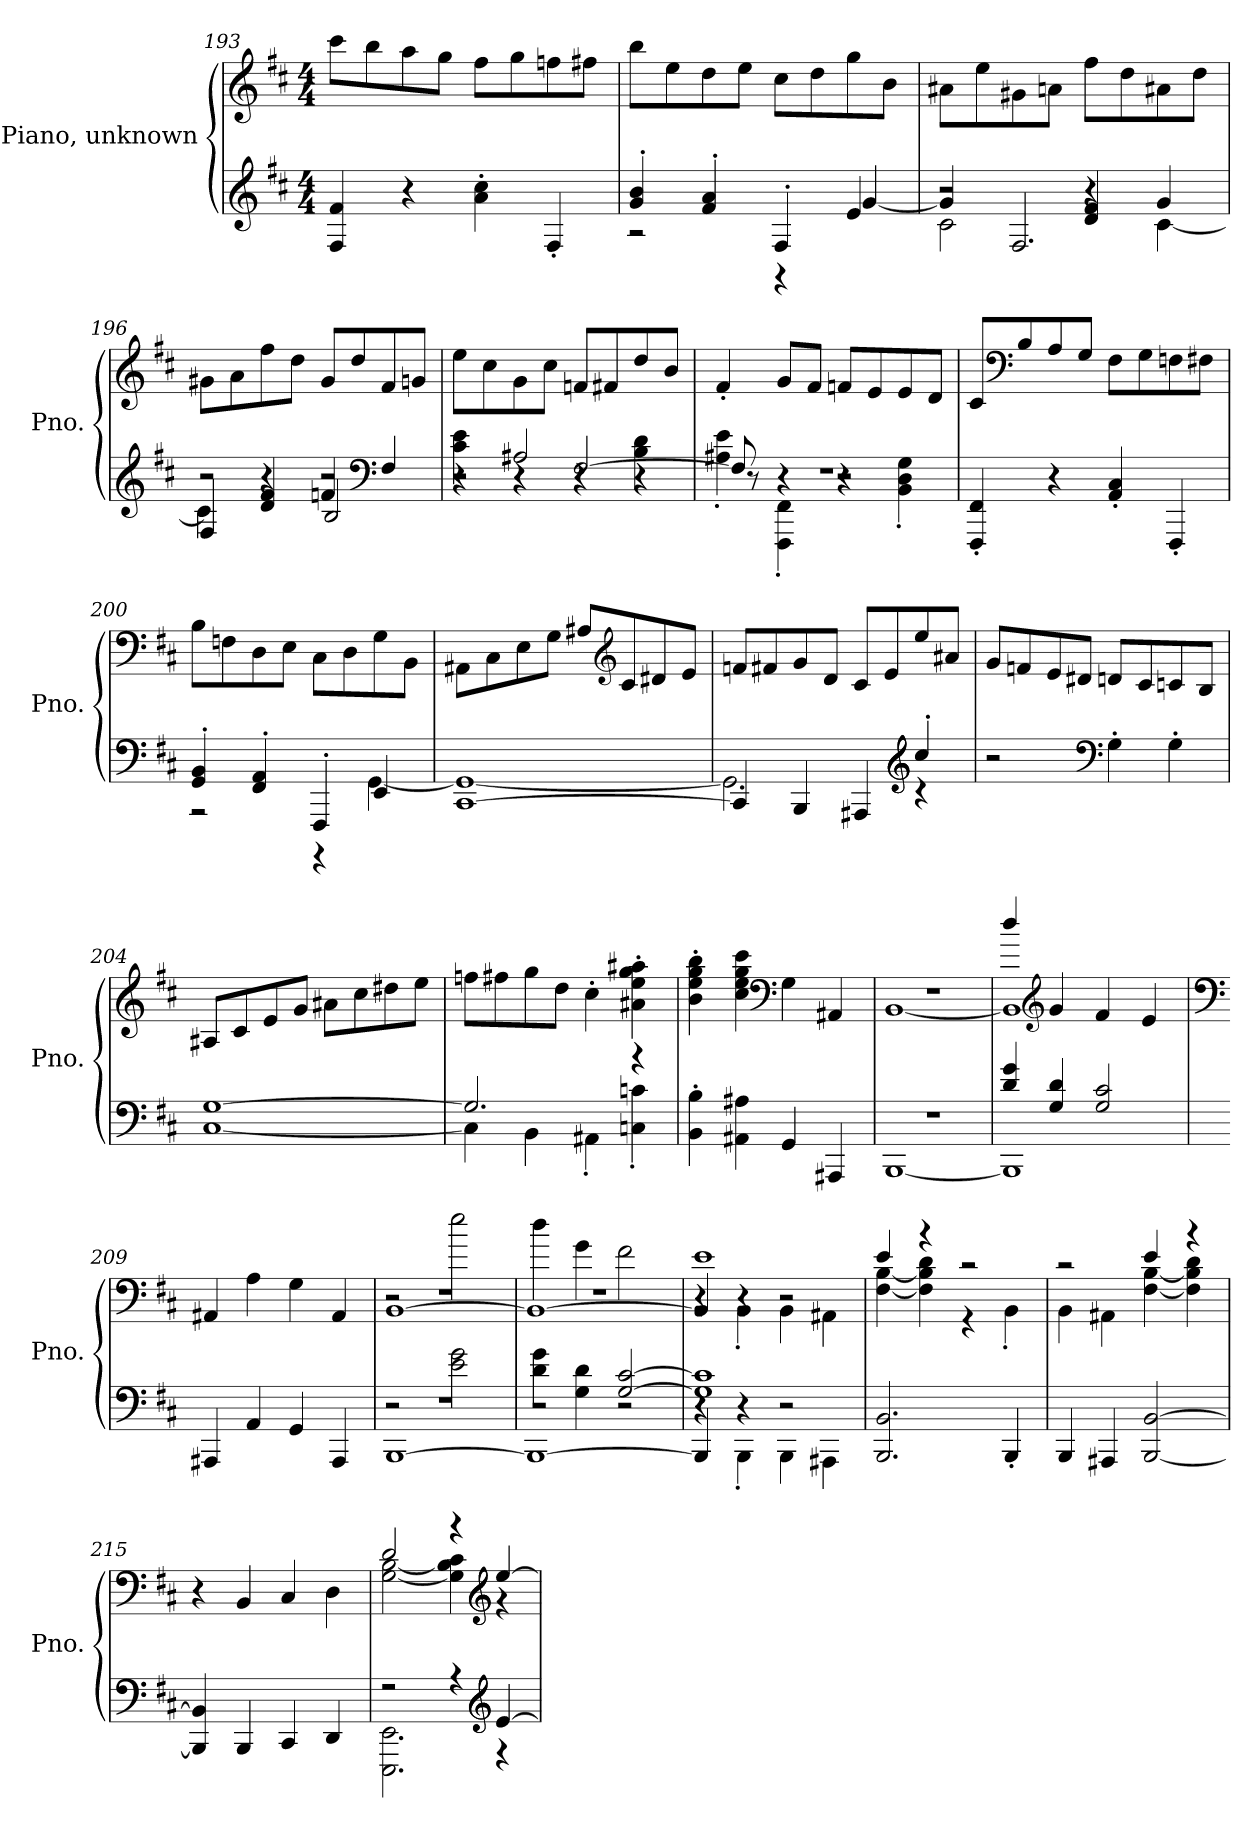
**kern	**kern
*part1	*part1
*staff2	*staff1
*I"Piano, unknown	*
*I'Pno.	*
*clefG2	*clefG2
*k[f#c#]	*k[f#c#]
*M4/4	*M4/4
=193	=193
4F#/ 4f#/	8ccc#\L
.	8bb\
4r	8aa\
.	8gg\J
4a\' 4cc#\'	8ff#\L
.	8gg\
4F#'/	8ffn\
.	8ff#X\J
!!LO:LB:g=z
=194	=194
*^	*
4g/' 4b/'	2r	8bb\L
.	.	8ee\
4f#/' 4a/'	.	8dd\
.	.	8ee\J
4F#'/	4r	8cc#\L
.	.	8dd\
4e/	[4g/	8gg\
.	.	8b\J
=195	=195	=195
*	*^	*
2r	2c#\	4g/]	8a#X\L
.	.	.	8ee\
.	.	2.F#/	8g#X\
.	.	.	8an\J
4d/ 4f#/	4r	.	8ff#\L
.	.	.	8dd\
4g/	[4c#\	.	8a#X\
.	.	.	8dd\J
=196	=196	=196	=196
4F#/	4c#\]	2r	8g#X\L
.	.	.	8a\
4d/ 4f#/	4r	.	8ff#\
.	.	.	8dd\J
4fn/	2r	2B/	8g#/L
.	.	.	8dd/
*clefF4	*	*	*
4F#/	.	.	8f#/
.	.	.	8gn/J
=197	=197	=197	=197
4r	4c#\ 4e\	2r	8ee\L
.	.	.	8cc#\
2A#X/	4r	.	8g\
.	.	.	8cc#\J
.	4r	[2F#/	8fn/L
.	.	.	8f#X/
4r	4B\ 4d\	.	8dd/
.	.	.	8b/J
!!LO:LB:g=z
=198	=198	=198	=198
1r	4A#X\' 4e\'	8F#/]	4f#'/
.	.	8r	.
.	4FFF#\' 4FF#\'	4r	8g/L
.	.	.	8f#/J
.	4r	2r	8fn/L
.	.	.	8e/
.	4BB\' 4D\' 4G\'	.	8e/
.	.	.	8d/J
*v	*v	*v	*
=199	=199
4FFF#/' 4FF#/'	8c#/L
*	*clefF4
.	8B/
4r	8A/
.	8G/J
4AA/' 4C#/'	8F#\L
.	8G\
4FFF#'/	8Fn\
.	8F#X\J
=200	=200
*^	*
4GG/' 4BB/'	2r	8B\L
.	.	8Fn\
4FF#/' 4AA/'	.	8D\
.	.	8E\J
4FFF#'/	4r	8C#\L
.	.	8D\
4EE/	[4GG\	8G\
.	.	8BB\J
=201	=201	=201
[1CC#	1GG_	8AA#X\L
.	.	8C#\
.	.	8E\
.	.	8G\J
.	.	8A#X/L
*	*	*clefG2
.	.	8c#/
.	.	8d#X/
.	.	8e/J
!!LO:LB:g=z
=202	=202	=202
4CC#/]	2.GG\]	8fn/L
.	.	8f#X/
4BBB/	.	8g/
.	.	8d/J
4AAA#X/	.	8c#/L
.	.	8e/
*clefG2	*	*
4cc#'/	4r	8ee/
.	.	8a#X/J
*v	*v	*
=203	=203
2r	8g/L
.	8fn/
.	8e/
.	8d#X/J
*clefF4	*
4G'\	8dn/L
.	8c#/
4G'\	8cn/
.	8B/J
=204	=204
*^	*
[1G	[1C#	8A#X/L
.	.	8c#/
.	.	8e/
.	.	8g/J
.	.	8a#X\L
.	.	8cc#\
.	.	8dd#X\
.	.	8ee\J
=205	=205	=205
2.G/]	4C#\]	8ffn\L
.	.	8ff#X\
.	4BB\	8gg\
.	.	8dd\J
.	4AA#X'\	4cc#'\
4r	4Cn\' 4cn\'	4a#X\' 4ee\' 4gg\' 4aa#X\'
*v	*v	*
!!LO:LB:g=z
=206	=206
4BB\' 4B\'	4b\' 4ee\' 4gg\' 4bb\'
4AA#X\ 4A#X\	4cc#\ 4ee\ 4gg\ 4ccc#\
*	*clefF4
4GG/	4G\
4AAA#X/	4AA#X/
=207	=207
*^	*^
1r	[1BBB	1r	[1BB
=208	=208	=208	=208
4d/ 4g/	1BBB]	4dd/	1BB]
*	*	*clefG2	*
4G/ 4d/	.	4g/	.
2G/ 2c#/	.	4f#/	.
.	.	4e/	.
*v	*v	*	*
*	*v	*v
=209	=209
*	*clefF4
4AAA#X/	4AA#X/
4AA/	4A\
4GG/	4G\
4AAA#/	4AA#/
=210	=210
*^	*^
*	*^	*	*^
1r	2r	[1BBB	1r	2r	[1BB
.	2e\ 2g\	.	.	2ee\	.
=211	=211	=211	=211	=211	=211
2r	4d\ 4g\	1BBB_	1r	4dd\	1BB_
.	4G\ 4d\	.	.	4g\	.
[2G/ [2c#/	2r	.	.	2f#\	.
=212	=212	=212	=212	=212	=212
1G] 1c#]	4r	4BBB/]	1e	4r	4BB/]
.	4BBB'\	4r	.	4BB'\	4r
.	4BBB\	2r	.	4BB\	2r
.	4AAA#X\	.	.	4AA#X\	.
*v	*v	*v	*	*	*
*	*	*v	*v
!!LO:LB:g=z
=213	=213	=213
2.BBB/ 2.BB/	4e/	[4F#\ [4B\
.	4r	4F#\] 4B\] 4d\
.	2r	4r
4BBB'/	.	4BB'\
=214	=214	=214
4BBB/	2r	4BB\
4AAA#X/	.	4AA#X\
[2BBB/ [2BB/	4e/	[4F#\ [4B\
.	4r	4F#\] 4B\] 4d\
*	*v	*v
=215	=215
4BBB/] 4BB/]	4r
4BBB/	4BB/
4CC#/	4C#/
4DD/	4D\
=216	=216
*^	*^
2r	2.EEE\ 2.EE\	2d/	[2G\ [2B\
4r	.	4r	4G\] 4B\] 4c#\
*clefG2	*	*clefG2	*
[4e/	4r	[4ee/	4r
*v	*v	*	*
*	*v	*v
=	=
*-	*-
